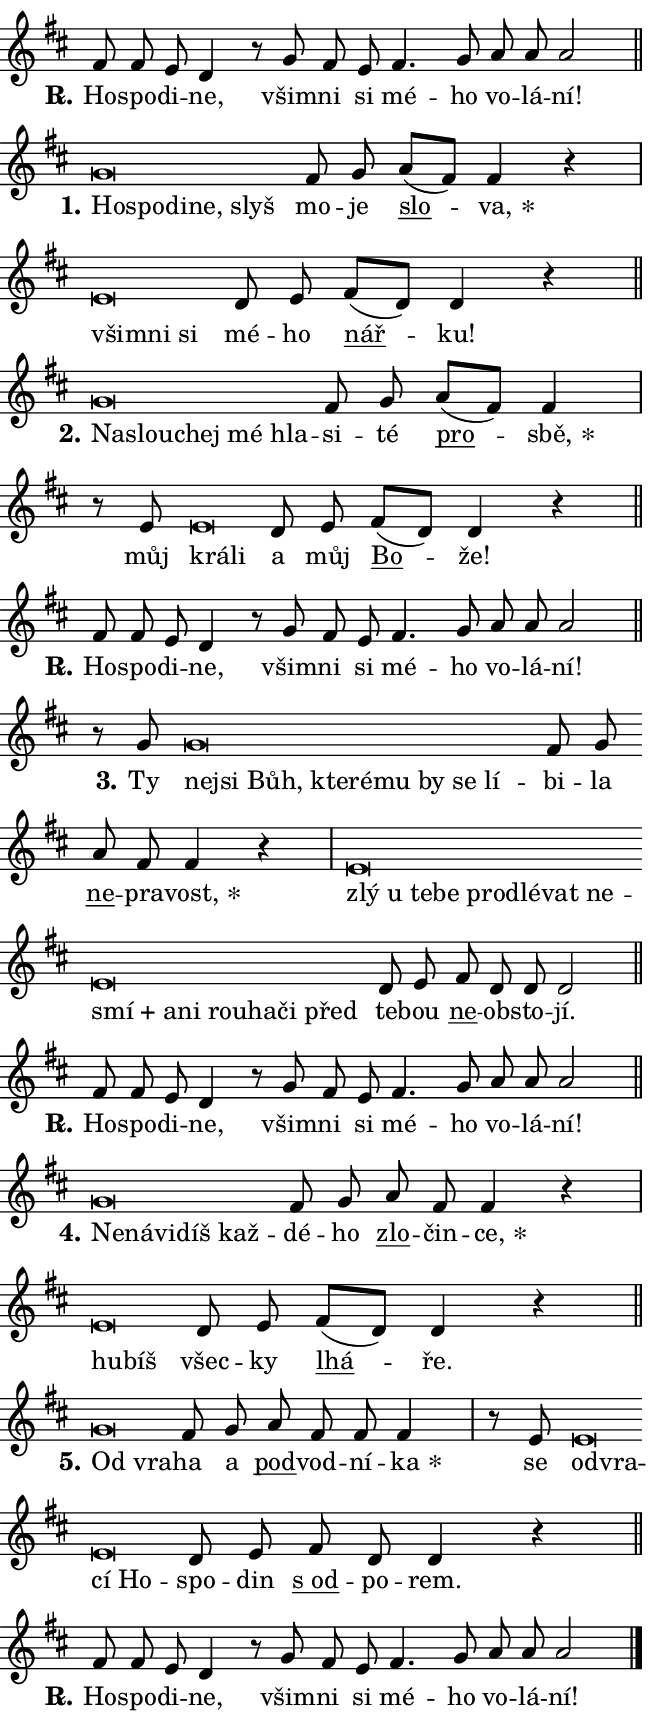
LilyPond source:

\version "2.24.0"
\header { tagline = "" }
\paper {
  indent = 0\cm
  top-margin = 0\cm
  right-margin = 0.13\cm % to fit lyric hyphens
  bottom-margin = 0\cm
  left-margin = 0\cm
  paper-width = 11\cm
  page-breaking = #ly:one-page-breaking
  system-system-spacing.basic-distance = #11
  score-system-spacing.basic-distance = #11
  ragged-last = ##f
}


%% Author: Thomas Morley
%% https://lists.gnu.org/archive/html/lilypond-user/2020-05/msg00002.html
#(define (line-position grob)
"Returns position of @var[grob} in current system:
   @code{'start}, if at first time-step
   @code{'end}, if at last time-step
   @code{'middle} otherwise
"
  (let* ((col (ly:item-get-column grob))
         (ln (ly:grob-object col 'left-neighbor))
         (rn (ly:grob-object col 'right-neighbor))
         (col-to-check-left (if (ly:grob? ln) ln col))
         (col-to-check-right (if (ly:grob? rn) rn col))
         (break-dir-left
           (and
             (ly:grob-property col-to-check-left 'non-musical #f)
             (ly:item-break-dir col-to-check-left)))
         (break-dir-right
           (and
             (ly:grob-property col-to-check-right 'non-musical #f)
             (ly:item-break-dir col-to-check-right))))
        (cond ((eqv? 1 break-dir-left) 'start)
              ((eqv? -1 break-dir-right) 'end)
              (else 'middle))))

#(define (tranparent-at-line-position vctor)
  (lambda (grob)
  "Relying on @code{line-position} select the relevant enry from @var{vctor}.
Used to determine transparency,"
    (case (line-position grob)
      ((end) (not (vector-ref vctor 0)))
      ((middle) (not (vector-ref vctor 1)))
      ((start) (not (vector-ref vctor 2))))))

noteHeadBreakVisibility =
#(define-music-function (break-visibility)(vector?)
"Makes @code{NoteHead}s transparent relying on @var{break-visibility}"
#{
  \override NoteHead.transparent =
    #(tranparent-at-line-position break-visibility)
#})

#(define delete-ledgers-for-transparent-note-heads
  (lambda (grob)
    "Reads whether a @code{NoteHead} is transparent.
If so this @code{NoteHead} is removed from @code{'note-heads} from
@var{grob}, which is supposed to be @code{LedgerLineSpanner}.
As a result ledgers are not printed for this @code{NoteHead}"
    (let* ((nhds-array (ly:grob-object grob 'note-heads))
           (nhds-list
             (if (ly:grob-array? nhds-array)
                 (ly:grob-array->list nhds-array)
                 '()))
           ;; Relies on the transparent-property being done before
           ;; Staff.LedgerLineSpanner.after-line-breaking is executed.
           ;; This is fragile ...
           (to-keep
             (remove
               (lambda (nhd)
                 (ly:grob-property nhd 'transparent #f))
               nhds-list)))
      ;; TODO find a better method to iterate over grob-arrays, similiar
      ;; to filter/remove etc for lists
      ;; For now rebuilt from scratch
      (set! (ly:grob-object grob 'note-heads)  '())
      (for-each
        (lambda (nhd)
          (ly:pointer-group-interface::add-grob grob 'note-heads nhd))
        to-keep))))

squashNotes = {
  \override NoteHead.X-extent = #'(-0.2 . 0.2)
  \override NoteHead.Y-extent = #'(-0.75 . 0)
  \override NoteHead.stencil =
    #(lambda (grob)
       (let ((pos (ly:grob-property grob 'staff-position)))
         (begin
           (if (< pos -7) (display "ERROR: Lower brevis then expected\n") (display ""))
           (if (<= pos -6) ly:text-interface::print ly:note-head::print))))
}
unSquashNotes = {
  \revert NoteHead.X-extent
  \revert NoteHead.Y-extent
  \revert NoteHead.stencil
}

hideNotes = \noteHeadBreakVisibility #begin-of-line-visible
unHideNotes = \noteHeadBreakVisibility #all-visible

% work-around for resetting accidentals
% https://lilypond.org/doc/v2.23/Documentation/notation/displaying-rhythms#unmetered-music
cadenzaMeasure = {
  \cadenzaOff
  \partial 1024 s1024
  \cadenzaOn
}

#(define-markup-command (accent layout props text) (markup?)
  "Underline accented syllable"
  (interpret-markup layout props
    #{\markup \override #'(offset . 4.3) \underline { #text }#}))

responsum = \markup \concat {
  "R" \hspace #-1.05 \path #0.1 #'((moveto 0 0.07) (lineto 0.9 0.8)) \hspace #0.05 "."
}

spaceSize = #0.6828661417322834 % exact space size for TeX Gyre Schola

\layout {
  \context {
    \Staff
    \remove "Time_signature_engraver"
    \override LedgerLineSpanner.after-line-breaking = #delete-ledgers-for-transparent-note-heads
  }
  \context {
    \Lyrics {
      \override LyricSpace.minimum-distance = \spaceSize
      \override LyricText.font-name = #"TeX Gyre Schola"
      \override LyricText.font-size = 1
      \override StanzaNumber.font-name = #"TeX Gyre Schola Bold"
      \override StanzaNumber.font-size = 1
    }
  }
  \context {
    \Score 
    \override NoteHead.text =
      #(lambda (grob) 
        (let ((pos (ly:grob-property grob 'staff-position)))
          #{\markup {
            \combine
              \halign #-0.55 \raise #(if (= pos -6) 0 0.5) \override #'(thickness . 2) \draw-line #'(3.2 . 0)
              \musicglyph "noteheads.sM1"
          }#}))
  }
}

% magnetic-lyrics.ily
%
%   written by
%     Jean Abou Samra <jean@abou-samra.fr>
%     Werner Lemberg <wl@gnu.org>
%
%   adapted by
%     Jiri Hon <jiri.hon@gmail.com>
%
% Version 2022-Apr-15

% https://www.mail-archive.com/lilypond-user@gnu.org/msg149350.html

#(define (Left_hyphen_pointer_engraver context)
   "Collect syllable-hyphen-syllable occurrences in lyrics and store
them in properties.  This engraver only looks to the left.  For
example, if the lyrics input is @code{foo -- bar}, it does the
following.

@itemize @bullet
@item
Set the @code{text} property of the @code{LyricHyphen} grob between
@q{foo} and @q{bar} to @code{foo}.

@item
Set the @code{left-hyphen} property of the @code{LyricText} grob with
text @q{foo} to the @code{LyricHyphen} grob between @q{foo} and
@q{bar}.
@end itemize

Use this auxiliary engraver in combination with the
@code{lyric-@/text::@/apply-@/magnetic-@/offset!} hook."
   (let ((hyphen #f)
         (text #f))
     (make-engraver
      (acknowledgers
       ((lyric-syllable-interface engraver grob source-engraver)
        (set! text grob)))
      (end-acknowledgers
       ((lyric-hyphen-interface engraver grob source-engraver)
        ;(when (not (grob::has-interface grob 'lyric-space-interface))
          (set! hyphen grob)));)
      ((stop-translation-timestep engraver)
       (when (and text hyphen)
         (ly:grob-set-object! text 'left-hyphen hyphen))
       (set! text #f)
       (set! hyphen #f)))))

#(define (lyric-text::apply-magnetic-offset! grob)
   "If the space between two syllables is less than the value in
property @code{LyricText@/.details@/.squash-threshold}, move the right
syllable to the left so that it gets concatenated with the left
syllable.

Use this function as a hook for
@code{LyricText@/.after-@/line-@/breaking} if the
@code{Left_@/hyphen_@/pointer_@/engraver} is active."
   (let ((hyphen (ly:grob-object grob 'left-hyphen #f)))
     (when hyphen
       (let ((left-text (ly:spanner-bound hyphen LEFT)))
         (when (grob::has-interface left-text 'lyric-syllable-interface)
           (let* ((common (ly:grob-common-refpoint grob left-text X))
                  (this-x-ext (ly:grob-extent grob common X))
                  (left-x-ext
                   (begin
                     ;; Trigger magnetism for left-text.
                     (ly:grob-property left-text 'after-line-breaking)
                     (ly:grob-extent left-text common X)))
                  ;; `delta` is the gap width between two syllables.
                  (delta (- (interval-start this-x-ext)
                            (interval-end left-x-ext)))
                  (details (ly:grob-property grob 'details))
                  (threshold (assoc-get 'squash-threshold details 0.2)))
             (when (< delta threshold)
               (let* (;; We have to manipulate the input text so that
                      ;; ligatures crossing syllable boundaries are not
                      ;; disabled.  For languages based on the Latin
                      ;; script this is essentially a beautification.
                      ;; However, for non-Western scripts it can be a
                      ;; necessity.
                      (lt (ly:grob-property left-text 'text))
                      (rt (ly:grob-property grob 'text))
                      (is-space (grob::has-interface hyphen 'lyric-space-interface))
                      (space (if is-space " " ""))
                      (extra-delta (if is-space spaceSize 0))
                      ;; Append new syllable.
                      (ltrt-space (if (and (string? lt) (string? rt))
                                (string-append lt space rt)
                                (make-concat-markup (list lt space rt))))
                      ;; Right-align `ltrt` to the right side.
                      (ltrt-space-markup (grob-interpret-markup
                               grob
                               (make-translate-markup
                                (cons (interval-length this-x-ext) 0)
                                (make-right-align-markup ltrt-space)))))
                 (begin
                   ;; Don't print `left-text`.
                   (ly:grob-set-property! left-text 'stencil #f)
                   ;; Set text and stencil (which holds all collected
                   ;; syllables so far) and shift it to the left.
                   (ly:grob-set-property! grob 'text ltrt-space)
                   (ly:grob-set-property! grob 'stencil ltrt-space-markup)
                   (ly:grob-translate-axis! grob (- (- delta extra-delta)) X))))))))))


#(define (lyric-hyphen::displace-bounds-first grob)
   ;; Make very sure this callback isn't triggered too early.
   (let ((left (ly:spanner-bound grob LEFT))
         (right (ly:spanner-bound grob RIGHT)))
     (ly:grob-property left 'after-line-breaking)
     (ly:grob-property right 'after-line-breaking)
     (ly:lyric-hyphen::print grob)))

squashThreshold = #0.4

\layout {
  \context {
    \Lyrics
    \consists #Left_hyphen_pointer_engraver
    \override LyricText.after-line-breaking =
      #lyric-text::apply-magnetic-offset!
    \override LyricHyphen.stencil = #lyric-hyphen::displace-bounds-first
    \override LyricText.details.squash-threshold = \squashThreshold
    \override LyricHyphen.minimum-distance = 0
    \override LyricHyphen.minimum-length = \squashThreshold
  }
}

squashText = \override LyricText.details.squash-threshold = 9999
unSquashText = \override LyricText.details.squash-threshold = \squashThreshold

leftText = \override LyricText.self-alignment-X = #LEFT
unLeftText = \revert LyricText.self-alignment-X

starOffset = #(lambda (grob) 
                (let ((x_offset (ly:self-alignment-interface::aligned-on-x-parent grob)))
                  (if (= x_offset 0) 0 (+ x_offset 1.2))))

star = #(define-music-function (syllable)(string?)
"Append star separator at the end of a syllable"
#{
  \once \override LyricText.X-offset = #starOffset
  \lyricmode { \markup {
    #syllable
    \override #'((font-name . "TeX Gyre Schola Bold")) \hspace #0.2 \lower #0.65 \larger "*"
  } }
#})

starAccent = #(define-music-function (syllable)(string?)
"Append star separator at the end of a syllable and make accent"
#{
  \once \override LyricText.X-offset = #starOffset
  \lyricmode { \markup {
    \accent #syllable
    \override #'((font-name . "TeX Gyre Schola Bold")) \hspace #0.2 \lower #0.65 \larger "*"
  } }
#})

breath = #(define-music-function (syllable)(string?)
"Append breathing indicator at the end of a syllable"
#{
  \lyricmode { \markup { #syllable "+" } }
#})

optionalBreath = #(define-music-function (syllable)(string?)
"Append optional breathing indicator at the end of a syllable"
#{
  \lyricmode { \markup { #syllable "(+)" } }
#})


\score {
    <<
        \new Voice = "melody" { \cadenzaOn \key d \major \relative { fis'8 fis e d4 r8 \bar "" g8 fis e \bar "" fis4. g8 \bar "" a a a2 \cadenzaMeasure \bar "||" \break } }
        \new Lyrics \lyricsto "melody" { \lyricmode { \set stanza = \responsum
Ho -- spo -- di -- ne, všim -- ni si mé -- ho vo -- lá -- ní! } }
    >>
    \layout {}
}

\score {
    <<
        \new Voice = "melody" { \cadenzaOn \key d \major \relative { \squashNotes g'\breve*1/16 \hideNotes \breve*1/16 \bar "" \breve*1/16 \bar "" \breve*1/16 \breve*1/16 \bar "" \unHideNotes \unSquashNotes fis8 g \bar "" a[( fis)] fis4 r \cadenzaMeasure \bar "|" \squashNotes e\breve*1/16 \hideNotes \breve*1/16 \breve*1/16 \bar "" \unHideNotes \unSquashNotes d8 e \bar "" fis[( d)] d4 r \cadenzaMeasure \bar "||" \break } }
        \new Lyrics \lyricsto "melody" { \lyricmode { \set stanza = "1."
\leftText Ho -- \squashText spo -- di -- ne, slyš \unLeftText \unSquashText mo -- je \markup \accent slo -- \star va, \leftText všim -- \squashText ni si \unLeftText \unSquashText mé -- ho \markup \accent nář -- ku! } }
    >>
    \layout {}
}

\score {
    <<
        \new Voice = "melody" { \cadenzaOn \key d \major \relative { \squashNotes g'\breve*1/16 \hideNotes \breve*1/16 \bar "" \breve*1/16 \bar "" \breve*1/16 \breve*1/16 \bar "" \unHideNotes \unSquashNotes fis8 g \bar "" a[( fis)] fis4 \cadenzaMeasure \bar "|" r8 e8 \squashNotes e\breve*1/16 \hideNotes \breve*1/16 \bar "" \unHideNotes \unSquashNotes d8 e \bar "" fis[( d)] d4 r \cadenzaMeasure \bar "||" \break } }
        \new Lyrics \lyricsto "melody" { \lyricmode { \set stanza = "2."
\leftText Na -- \squashText slou -- chej mé hla -- \unLeftText \unSquashText si -- té \markup \accent pro -- \star sbě, můj \leftText krá -- \squashText li \unLeftText \unSquashText a můj \markup \accent Bo -- že! } }
    >>
    \layout {}
}

\score {
    <<
        \new Voice = "melody" { \cadenzaOn \key d \major \relative { fis'8 fis e d4 r8 \bar "" g8 fis e \bar "" fis4. g8 \bar "" a a a2 \cadenzaMeasure \bar "||" \break } }
        \new Lyrics \lyricsto "melody" { \lyricmode { \set stanza = \responsum
Ho -- spo -- di -- ne, všim -- ni si mé -- ho vo -- lá -- ní! } }
    >>
    \layout {}
}

\score {
    <<
        \new Voice = "melody" { \cadenzaOn \key d \major \relative { r8 g'8 \squashNotes g\breve*1/16 \hideNotes \breve*1/16 \bar "" \breve*1/16 \bar "" \breve*1/16 \bar "" \breve*1/16 \bar "" \breve*1/16 \bar "" \breve*1/16 \bar "" \breve*1/16 \breve*1/16 \bar "" \unHideNotes \unSquashNotes fis8 g \bar "" a fis fis4 r \cadenzaMeasure \bar "|" \squashNotes e\breve*1/16 \hideNotes \breve*1/16 \bar "" \breve*1/16 \bar "" \breve*1/16 \bar "" \breve*1/16 \bar "" \breve*1/16 \bar "" \breve*1/16 \bar "" \breve*1/16 \bar "" \breve*1/16 \bar "" \breve*1/16 \bar "" \breve*1/16 \bar "" \breve*1/16 \bar "" \breve*1/16 \bar "" \breve*1/16 \breve*1/16 \bar "" \unHideNotes \unSquashNotes d8 e \bar "" fis d d d2 \cadenzaMeasure \bar "||" \break } }
        \new Lyrics \lyricsto "melody" { \lyricmode { \set stanza = "3."
Ty \leftText nej -- \squashText si Bůh, kte -- ré -- mu by se lí -- \unLeftText \unSquashText bi -- la \markup \accent ne -- pra -- \star vost, \leftText zlý \squashText u te -- be pro -- dlé -- vat ne -- \breath "smí" a -- ni rou -- ha -- či před \unLeftText \unSquashText te -- bou \markup \accent ne -- ob -- sto -- jí. } }
    >>
    \layout {}
}

\score {
    <<
        \new Voice = "melody" { \cadenzaOn \key d \major \relative { fis'8 fis e d4 r8 \bar "" g8 fis e \bar "" fis4. g8 \bar "" a a a2 \cadenzaMeasure \bar "||" \break } }
        \new Lyrics \lyricsto "melody" { \lyricmode { \set stanza = \responsum
Ho -- spo -- di -- ne, všim -- ni si mé -- ho vo -- lá -- ní! } }
    >>
    \layout {}
}

\score {
    <<
        \new Voice = "melody" { \cadenzaOn \key d \major \relative { \squashNotes g'\breve*1/16 \hideNotes \breve*1/16 \bar "" \breve*1/16 \bar "" \breve*1/16 \breve*1/16 \bar "" \unHideNotes \unSquashNotes fis8 g \bar "" a fis fis4 r \cadenzaMeasure \bar "|" \squashNotes e\breve*1/16 \hideNotes \breve*1/16 \bar "" \unHideNotes \unSquashNotes d8 e \bar "" fis[( d)] d4 r \cadenzaMeasure \bar "||" \break } }
        \new Lyrics \lyricsto "melody" { \lyricmode { \set stanza = "4."
\leftText Ne -- \squashText ná -- vi -- díš kaž -- \unLeftText \unSquashText dé -- ho \markup \accent zlo -- čin -- \star ce, \leftText hu -- \squashText bíš \unLeftText \unSquashText všec -- ky \markup \accent lhá -- ře. } }
    >>
    \layout {}
}

\score {
    <<
        \new Voice = "melody" { \cadenzaOn \key d \major \relative { \squashNotes g'\breve*1/16 \hideNotes \breve*1/16 \bar "" \unHideNotes \unSquashNotes fis8 g \bar "" a fis fis fis4 \cadenzaMeasure \bar "|" r8 e8 \squashNotes e\breve*1/16 \hideNotes \breve*1/16 \bar "" \breve*1/16 \breve*1/16 \bar "" \unHideNotes \unSquashNotes d8 e \bar "" fis d d4 r \cadenzaMeasure \bar "||" \break } }
        \new Lyrics \lyricsto "melody" { \lyricmode { \set stanza = "5."
\leftText Od \squashText vra -- \unLeftText \unSquashText ha a \markup \accent pod -- vod -- ní -- \star ka se \leftText od -- \squashText vra -- cí Ho -- \unLeftText \unSquashText spo -- din \markup \accent "s od" -- po -- rem. } }
    >>
    \layout {}
}

\score {
    <<
        \new Voice = "melody" { \cadenzaOn \key d \major \relative { fis'8 fis e d4 r8 \bar "" g8 fis e \bar "" fis4. g8 \bar "" a a a2 \cadenzaMeasure \bar "||" \break } \bar "|." }
        \new Lyrics \lyricsto "melody" { \lyricmode { \set stanza = \responsum
Ho -- spo -- di -- ne, všim -- ni si mé -- ho vo -- lá -- ní! } }
    >>
    \layout {}
}
